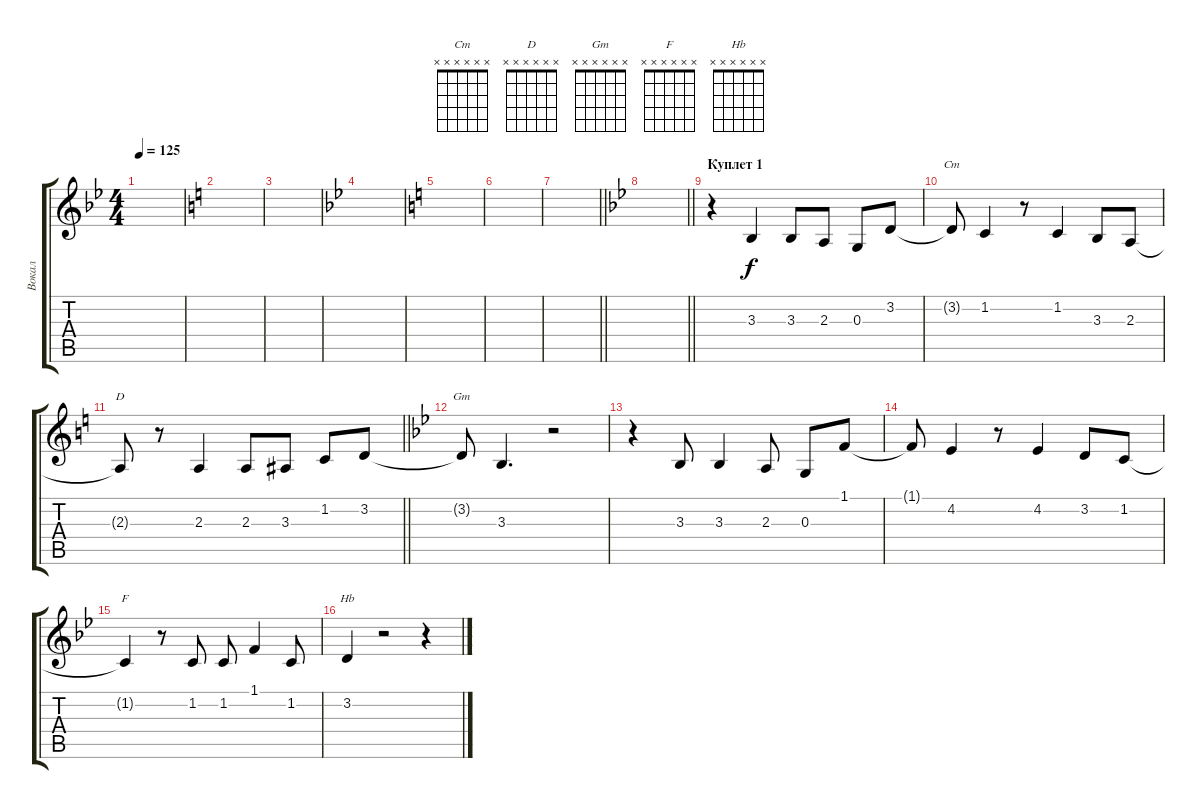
\track ("Вокал" "Вокал") {instrument stringensemble1}
\staff {score tabs}
\tuning (E4 B3 G3 D3 A2 E2) {hide}
\chord ("Cm" x x x x x x)
\chord ("D" x x x x x x)
\chord ("Gm" x x x x x x)
\chord ("F" x x x x x x)
\chord ("Hb" x x x x x x)
\ts (4 4)
\tempo 125
\clef g2
\ks bb
|
\ks c
|
|
\ks bb
|
\ks c
|
|
\barLineRight lightlight
|
\barLineRight lightlight
\ks bb
|
\section ("" "Куплет 1")
r.4 3.3.4 3.3.8 2.3.8 0.3.8 3.2.8 |
3.2{t}.8{ch "Cm"} 1.2.4 r.8 1.2.4 3.3.8 2.3.8 |
\barLineRight lightlight
\ks c
2.3{t}.8{ch "D"} r.8 2.3.4 2.3.8 3.3.8 1.2.8 3.2.8 |
\ks bb
3.2{t}.8{ch "Gm"} 3.3.4{d} r.2 |
r.4 3.3.8 3.3.4 2.3.8 0.3.8 1.1.8 |
1.1{t}.8 4.2.4 r.8 4.2.4 3.2.8 1.2.8 |
1.2{t}.4{ch "F"} r.8 1.2.8 1.2.8 1.1.4 1.2.8 |
3.2.4{ch "Hb"} r.2 r.4
